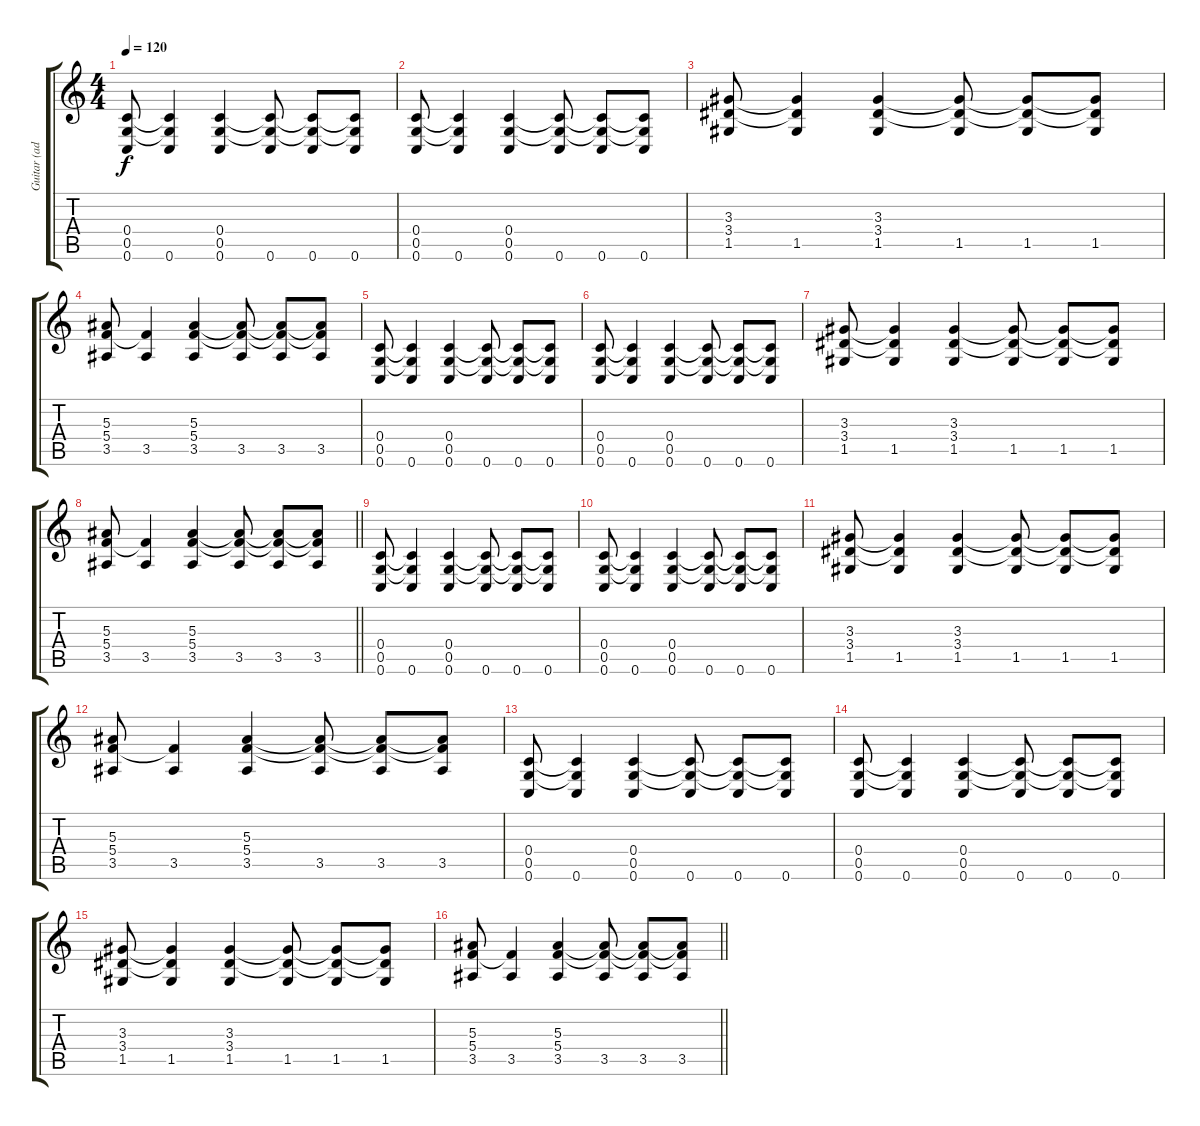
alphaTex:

\track ("Guitar (add.)" "Guitar (ad") {instrument distortionguitar}
\staff {score tabs}
\tuning (D4 A3 F3 C3 G2 C2) {hide}
\ts (4 4)
\section ("" " ")
\tempo 120
\clef g2
\ks c
(0.4 0.5 0.6).8{dy f} (0.4{t} 0.5{t} 0.6).4 (0.4 0.5 0.6).4 (0.4{t} 0.5{t} 0.6).8 (0.4{t} 0.5{t} 0.6).8 (0.4{t} 0.5{t} 0.6).8 |
(0.4 0.5 0.6).8 (0.4{t} 0.5{t} 0.6).4 (0.4 0.5 0.6).4 (0.4{t} 0.5{t} 0.6).8 (0.4{t} 0.5{t} 0.6).8 (0.4{t} 0.5{t} 0.6).8 |
(3.3 3.4 1.5).8 (3.3{t} 3.4{t} 1.5).4 (3.3 3.4 1.5).4 (3.3{t} 3.4{t} 1.5).8 (3.3{t} 3.4{t} 1.5).8 (3.3{t} 3.4{t} 1.5).8 |
(5.3 5.4 3.5).8 (5.4{t} 3.5).4 (5.3 5.4 3.5).4 (5.3{t} 5.4{t} 3.5).8 (5.3{t} 5.4{t} 3.5).8 (5.3{t} 5.4{t} 3.5).8 |
(0.4 0.5 0.6).8 (0.4{t} 0.5{t} 0.6).4 (0.4 0.5 0.6).4 (0.4{t} 0.5{t} 0.6).8 (0.4{t} 0.5{t} 0.6).8 (0.4{t} 0.5{t} 0.6).8 |
(0.4 0.5 0.6).8 (0.4{t} 0.5{t} 0.6).4 (0.4 0.5 0.6).4 (0.4{t} 0.5{t} 0.6).8 (0.4{t} 0.5{t} 0.6).8 (0.4{t} 0.5{t} 0.6).8 |
(3.3 3.4 1.5).8 (3.3{t} 3.4{t} 1.5).4 (3.3 3.4 1.5).4 (3.3{t} 3.4{t} 1.5).8 (3.3{t} 3.4{t} 1.5).8 (3.3{t} 3.4{t} 1.5).8 |
\barLineRight lightlight
(5.3 5.4 3.5).8 (5.4{t} 3.5).4 (5.3 5.4 3.5).4 (5.3{t} 5.4{t} 3.5).8 (5.3{t} 5.4{t} 3.5).8 (5.3{t} 5.4{t} 3.5).8 |
\section ("" " ")
(0.4 0.5 0.6).8 (0.4{t} 0.5{t} 0.6).4 (0.4 0.5 0.6).4 (0.4{t} 0.5{t} 0.6).8 (0.4{t} 0.5{t} 0.6).8 (0.4{t} 0.5{t} 0.6).8 |
(0.4 0.5 0.6).8 (0.4{t} 0.5{t} 0.6).4 (0.4 0.5 0.6).4 (0.4{t} 0.5{t} 0.6).8 (0.4{t} 0.5{t} 0.6).8 (0.4{t} 0.5{t} 0.6).8 |
(3.3 3.4 1.5).8 (3.3{t} 3.4{t} 1.5).4 (3.3 3.4 1.5).4 (3.3{t} 3.4{t} 1.5).8 (3.3{t} 3.4{t} 1.5).8 (3.3{t} 3.4{t} 1.5).8 |
(5.3 5.4 3.5).8 (5.4{t} 3.5).4 (5.3 5.4 3.5).4 (5.3{t} 5.4{t} 3.5).8 (5.3{t} 5.4{t} 3.5).8 (5.3{t} 5.4{t} 3.5).8 |
(0.4 0.5 0.6).8 (0.4{t} 0.5{t} 0.6).4 (0.4 0.5 0.6).4 (0.4{t} 0.5{t} 0.6).8 (0.4{t} 0.5{t} 0.6).8 (0.4{t} 0.5{t} 0.6).8 |
(0.4 0.5 0.6).8 (0.4{t} 0.5{t} 0.6).4 (0.4 0.5 0.6).4 (0.4{t} 0.5{t} 0.6).8 (0.4{t} 0.5{t} 0.6).8 (0.4{t} 0.5{t} 0.6).8 |
(3.3 3.4 1.5).8 (3.3{t} 3.4{t} 1.5).4 (3.3 3.4 1.5).4 (3.3{t} 3.4{t} 1.5).8 (3.3{t} 3.4{t} 1.5).8 (3.3{t} 3.4{t} 1.5).8 |
\barLineRight lightlight
(5.3 5.4 3.5).8 (5.4{t} 3.5).4 (5.3 5.4 3.5).4 (5.3{t} 5.4{t} 3.5).8 (5.3{t} 5.4{t} 3.5).8 (5.3{t} 5.4{t} 3.5).8
